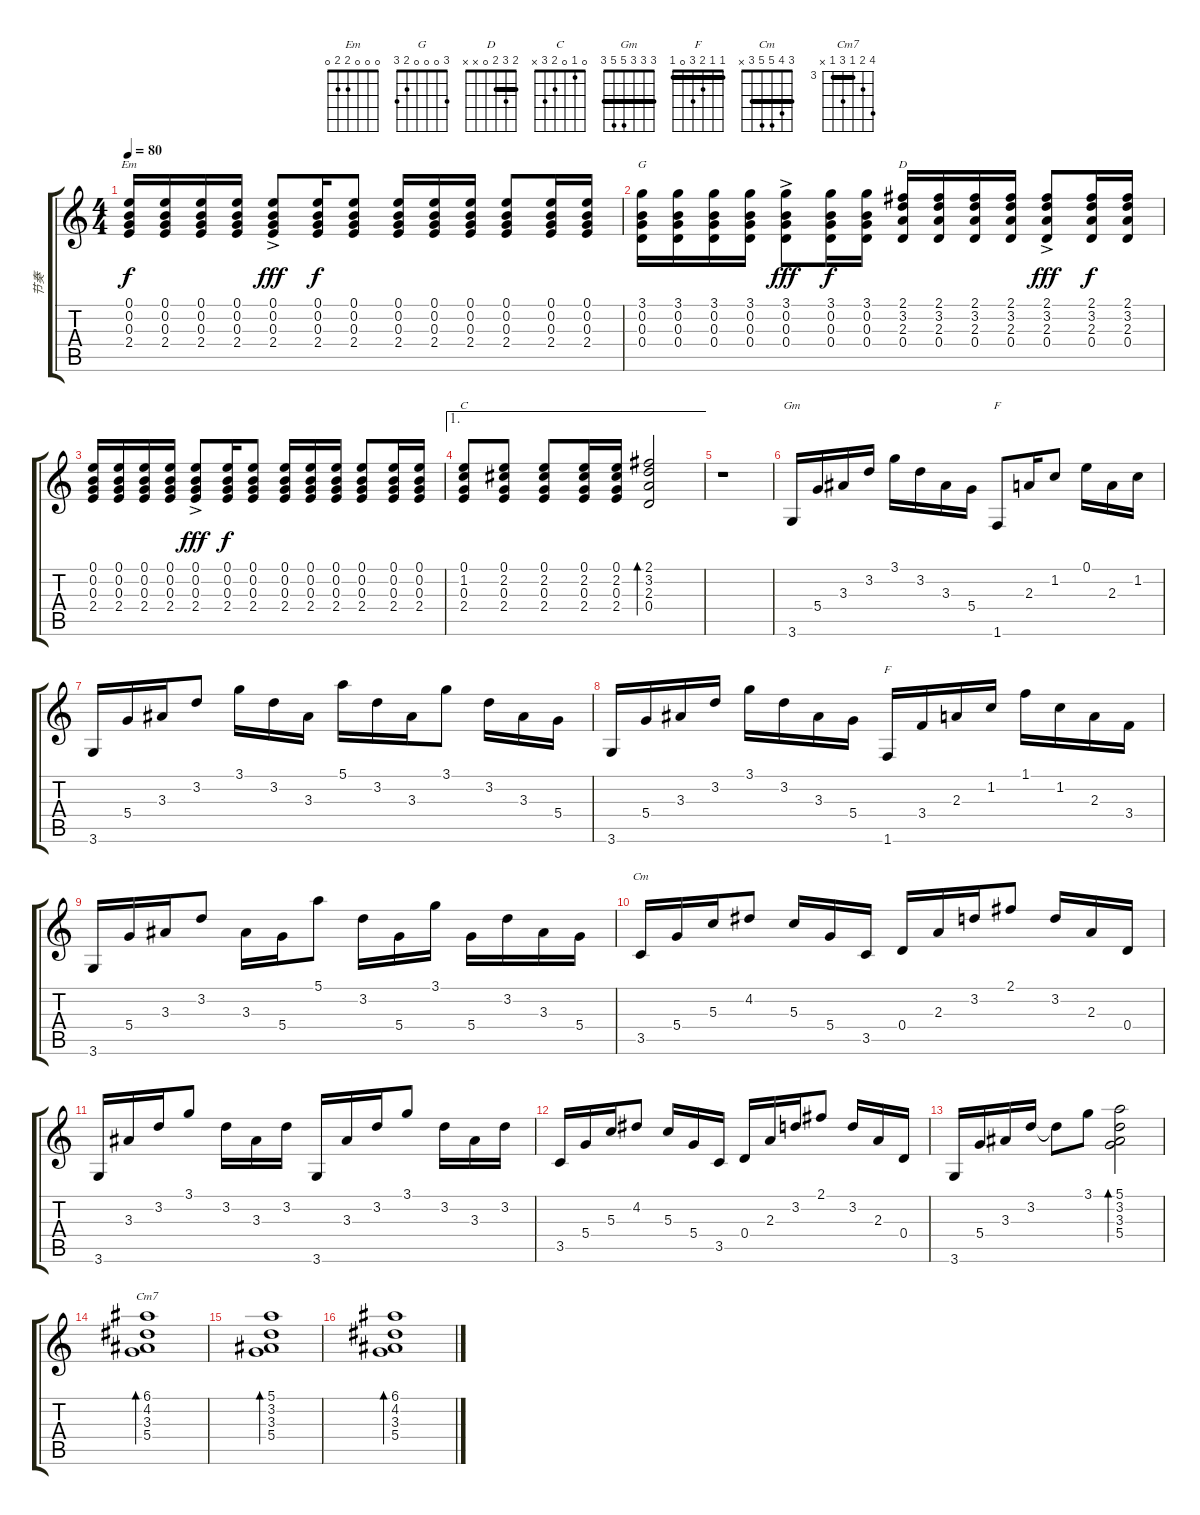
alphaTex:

\track ("节奏 " "节奏 ") {instrument acousticguitarsteel}
\staff {score tabs}
\tuning (E4 B3 G3 D3 A2 E2) {hide}
\chord ("Em" 0 0 0 2 2 0)
\chord ("G" 3 0 0 0 2 3)
\chord ("D" 2 3 2 0 x x) {barre 2}
\chord ("C" 0 1 0 2 3 x)
\chord ("Gm" 3 3 3 5 5 3) {barre 3}
\chord ("F" 1 1 2 3 3 1) {barre 1}
\chord ("F" 1 1 2 3 0 1) {barre 1}
\chord ("Cm" 3 4 5 5 3 x) {barre 3}
\chord ("Cm7" 6 4 3 5 3 x) {firstfret 3 barre 3}
\ts (4 4)
\tempo 80
\clef g2
\ks c
(0.1 0.2 0.3 2.4).16{ch "Em" dy f} (0.1 0.2 0.3 2.4).16 (0.1 0.2 0.3 2.4).16 (0.1 0.2 0.3 2.4).16 (0.1{ac} 0.2 0.3 2.4).8{dy fff} (0.1 0.2 0.3 2.4).16{dy f} (0.1 0.2 0.3 2.4).8 (0.1 0.2 0.3 2.4).16 (0.1 0.2 0.3 2.4).16 (0.1 0.2 0.3 2.4).16 (0.1 0.2 0.3 2.4).8 (0.1 0.2 0.3 2.4).16 (0.1 0.2 0.3 2.4).16 |
(3.1 0.2 0.3 0.4).16{ch "G"} (3.1 0.2 0.3 0.4).16 (3.1 0.2 0.3 0.4).16 (3.1 0.2 0.3 0.4).16 (3.1 0.2 0.3{ac} 0.4).8{dy fff} (3.1 0.2 0.3 0.4).16{dy f} (3.1 0.2 0.3 0.4).16 (2.1 3.2 2.3 0.4).16{ch "D"} (2.1 3.2 2.3 0.4).16 (2.1 3.2 2.3 0.4).16 (2.1 3.2 2.3 0.4).16 (2.1 3.2 2.3 0.4{ac}).8{dy fff} (2.1 3.2 2.3 0.4).16{dy f} (2.1 3.2 2.3 0.4).16 |
(0.1 0.2 0.3 2.4).16 (0.1 0.2 0.3 2.4).16 (0.1 0.2 0.3 2.4).16 (0.1 0.2 0.3 2.4).16 (0.1{ac} 0.2 0.3 2.4).8{dy fff} (0.1 0.2 0.3 2.4).16{dy f} (0.1 0.2 0.3 2.4).8 (0.1 0.2 0.3 2.4).16 (0.1 0.2 0.3 2.4).16 (0.1 0.2 0.3 2.4).16 (0.1 0.2 0.3 2.4).8 (0.1 0.2 0.3 2.4).16 (0.1 0.2 0.3 2.4).16 |
\ae 1
(0.1 1.2 0.3 2.4).8{ch "C"} (0.1 2.2 0.3 2.4).8 (0.1 2.2 0.3 2.4).8 (0.1 2.2 0.3 2.4).16 (0.1 2.2 0.3 2.4).16 (2.1 3.2 2.3 0.4).2{bd 480} |
r.1 |
3.6.16{ch "Gm"} 5.4.16 3.3.16 3.2.16 3.1.16 3.2.16 3.3.16 5.4.16 1.6.8{ch "F"} 2.3.16 1.2.8 0.1.16 2.3.16 1.2.16 |
3.6.16 5.4.16 3.3.16 3.2.8 3.1.16 3.2.16 3.3.16 5.1.16 3.2.16 3.3.16 3.1.8 3.2.16 3.3.16 5.4.16 |
3.6.16 5.4.16 3.3.16 3.2.16 3.1.16 3.2.16 3.3.16 5.4.16 1.6.16{ch "F"} 3.4.16 2.3.16 1.2.16 1.1.16 1.2.16 2.3.16 3.4.16 |
3.6.16 5.4.16 3.3.16 3.2.8 3.3.16 5.4.16 5.1.8 3.2.16 5.4.16 3.1.16 5.4.16 3.2.16 3.3.16 5.4.16 |
3.5.16{ch "Cm"} 5.4.16 5.3.16 4.2.8 5.3.16 5.4.16 3.5.16 0.4.16 2.3.16 3.2.16 2.1.8 3.2.16 2.3.16 0.4.16 |
3.6.16 3.3.16 3.2.16 3.1.8 3.2.16 3.3.16 3.2.16 3.6.16 3.3.16 3.2.16 3.1.8 3.2.16 3.3.16 3.2.16 |
3.5.16 5.4.16 5.3.16 4.2.8 5.3.16 5.4.16 3.5.16 0.4.16 2.3.16 3.2.16 2.1.8 3.2.16 2.3.16 0.4.16 |
3.6.16 5.4.16 3.3.16 3.2.16 3.2{t}.8 3.1.8 (5.1 3.2 3.3 5.4).2{bd 480} |
(6.1 4.2 3.3 5.4).1{bd 480 ch "Cm7"} |
(5.1 3.2 3.3 5.4).1{bd 480} |
(6.1 4.2 3.3 5.4).1{bd 480}
